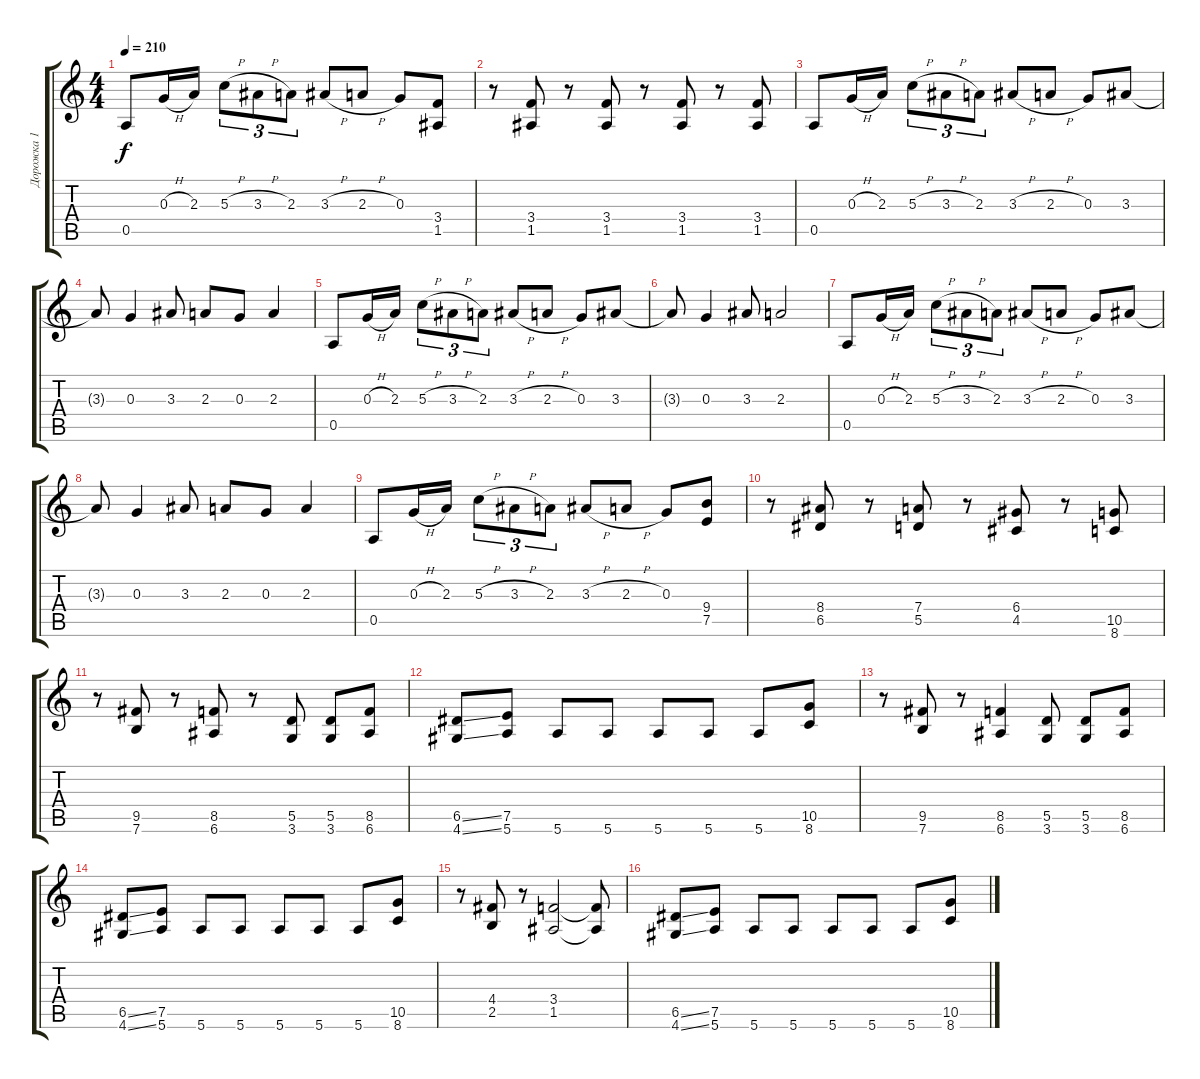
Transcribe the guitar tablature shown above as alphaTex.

\track ("Дорожка 1" "Дорожка 1") {instrument distortionguitar}
\staff {score tabs}
\tuning (E4 B3 G3 D3 A2 E2) {hide}
\ts (4 4)
\tempo 210
\clef g2
\ks c
0.5.8{dy f} 0.3{h}.16 2.3.16 5.3{h}.8{tu (3 2)} 3.3{h}.8{tu (3 2)} 2.3.8{tu (3 2)} 3.3{h}.8 2.3{h}.8 0.3.8 (3.4 1.5).8 |
r.8 (3.4 1.5).8 r.8 (3.4 1.5).8 r.8 (3.4 1.5).8 r.8 (3.4 1.5).8 |
0.5.8 0.3{h}.16 2.3.16 5.3{h}.8{tu (3 2)} 3.3{h}.8{tu (3 2)} 2.3.8{tu (3 2)} 3.3{h}.8 2.3{h}.8 0.3.8 3.3.8 |
3.3{t}.8 0.3.4 3.3.8 2.3.8 0.3.8 2.3.4 |
0.5.8 0.3{h}.16 2.3.16 5.3{h}.8{tu (3 2)} 3.3{h}.8{tu (3 2)} 2.3.8{tu (3 2)} 3.3{h}.8 2.3{h}.8 0.3.8 3.3.8 |
3.3{t}.8 0.3.4 3.3.8 2.3.2 |
0.5.8 0.3{h}.16 2.3.16 5.3{h}.8{tu (3 2)} 3.3{h}.8{tu (3 2)} 2.3.8{tu (3 2)} 3.3{h}.8 2.3{h}.8 0.3.8 3.3.8 |
3.3{t}.8 0.3.4 3.3.8 2.3.8 0.3.8 2.3.4 |
0.5.8 0.3{h}.16 2.3.16 5.3{h}.8{tu (3 2)} 3.3{h}.8{tu (3 2)} 2.3.8{tu (3 2)} 3.3{h}.8 2.3{h}.8 0.3.8 (9.4 7.5).8 |
r.8 (8.4 6.5).8 r.8 (7.4 5.5).8 r.8 (6.4 4.5).8 r.8 (10.5 8.6).8 |
r.8 (9.5 7.6).8 r.8 (8.5 6.6).8 r.8 (5.5 3.6).8 (5.5 3.6).8 (8.5 6.6).8 |
(6.5{ss} 4.6{ss}).8 (7.5 5.6).8 5.6.8 5.6.8 5.6.8 5.6.8 5.6.8 (10.5 8.6).8 |
r.8 (9.5 7.6).8 r.8 (8.5 6.6).4 (5.5 3.6).8 (5.5 3.6).8 (8.5 6.6).8 |
(6.5{ss} 4.6{ss}).8 (7.5 5.6).8 5.6.8 5.6.8 5.6.8 5.6.8 5.6.8 (10.5 8.6).8 |
r.8 (4.4 2.5).8 r.8 (3.4 1.5).2 (3.4{t} 1.5{t}).8 |
(6.5{ss} 4.6{ss}).8 (7.5 5.6).8 5.6.8 5.6.8 5.6.8 5.6.8 5.6.8 (10.5 8.6).8
